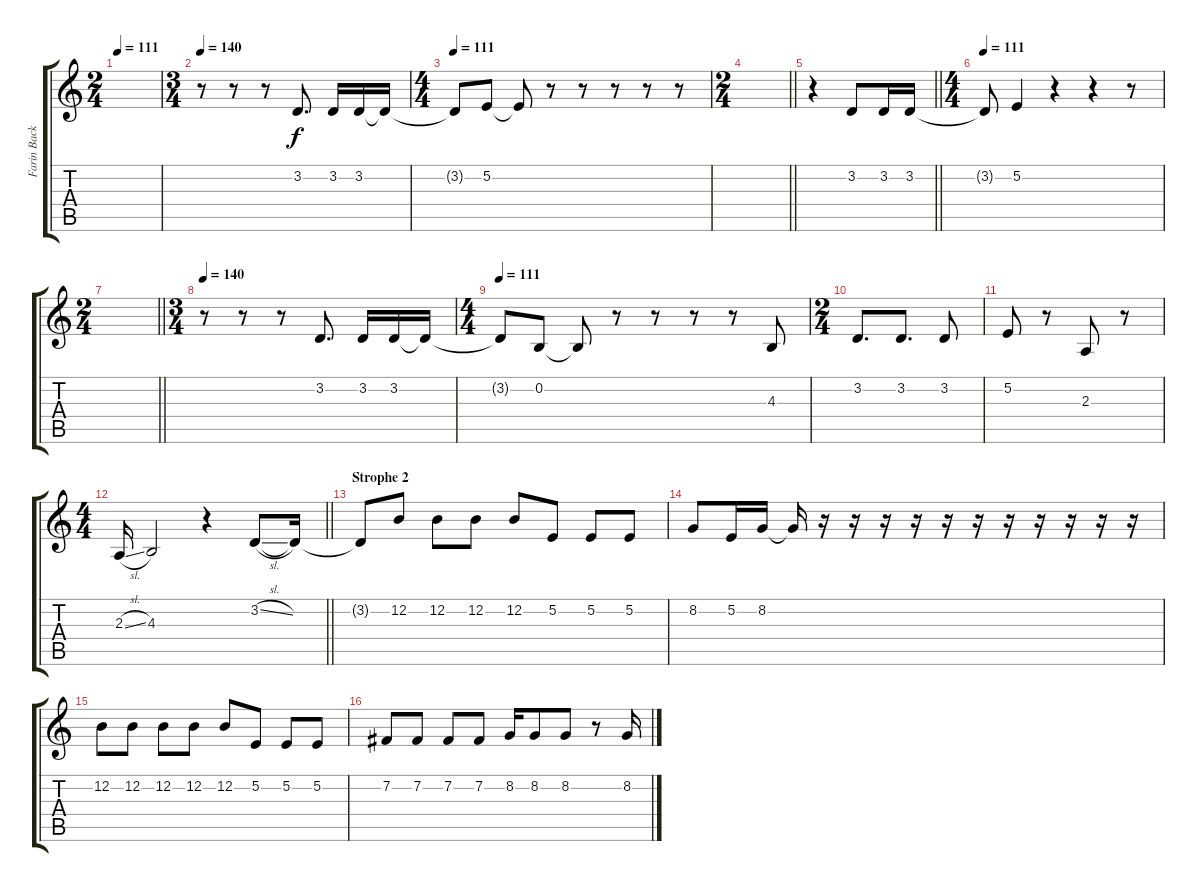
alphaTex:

\track ("Farin Background Vocals L" "Farin Back") {instrument bassoon}
\staff {score tabs}
\tuning (E4 B3 G3 D3 A2 E2) {hide}
\ts (2 4)
\tempo 111
\clef g2
\ks c
|
\ts (3 4)
\tempo 140
r.8 r.8 r.8 3.2.8{d} 3.2.16 3.2.16 3.2{t}.16 |
\ts (4 4)
\tempo 111
3.2{t}.8 5.2.8 5.2{t}.8 r.8 r.8 r.8 r.8 r.8 |
\ts (2 4)
\barLineRight lightlight
|
\barLineRight lightlight
r.4 3.2.8 3.2.16 3.2.16 |
\ts (4 4)
\tempo 111
3.2{t}.8 5.2.4 r.4 r.4 r.8 |
\ts (2 4)
\barLineRight lightlight
|
\ts (3 4)
\tempo 140
r.8 r.8 r.8 3.2.8{d} 3.2.16 3.2.16 3.2{t}.16 |
\ts (4 4)
\tempo 111
3.2{t}.8 0.2.8 0.2{t}.8 r.8 r.8 r.8 r.8 4.3.8 |
\ts (2 4)
3.2.8{d} 3.2.8{d} 3.2.8 |
5.2.8 r.8 2.3.8 r.8 |
\ts (4 4)
\barLineRight lightlight
2.3{sl}.16 4.3.2 r.4 3.2{sl}.8{dy f} 3.2{t}.16 |
\section ("" "Strophe 2")
3.2{t}.8 12.2.8 12.2.8 12.2.8 12.2.8 5.2.8 5.2.8 5.2.8 |
8.2.8 5.2.16 8.2.16 8.2{t}.16 r.16 r.16 r.16 r.16 r.16 r.16 r.16 r.16 r.16 r.16 r.16 |
12.2.8 12.2.8 12.2.8 12.2.8 12.2.8 5.2.8 5.2.8 5.2.8 |
7.2.8 7.2.8 7.2.8 7.2.8 8.2.16 8.2.8 8.2.8 r.8 8.2.16
